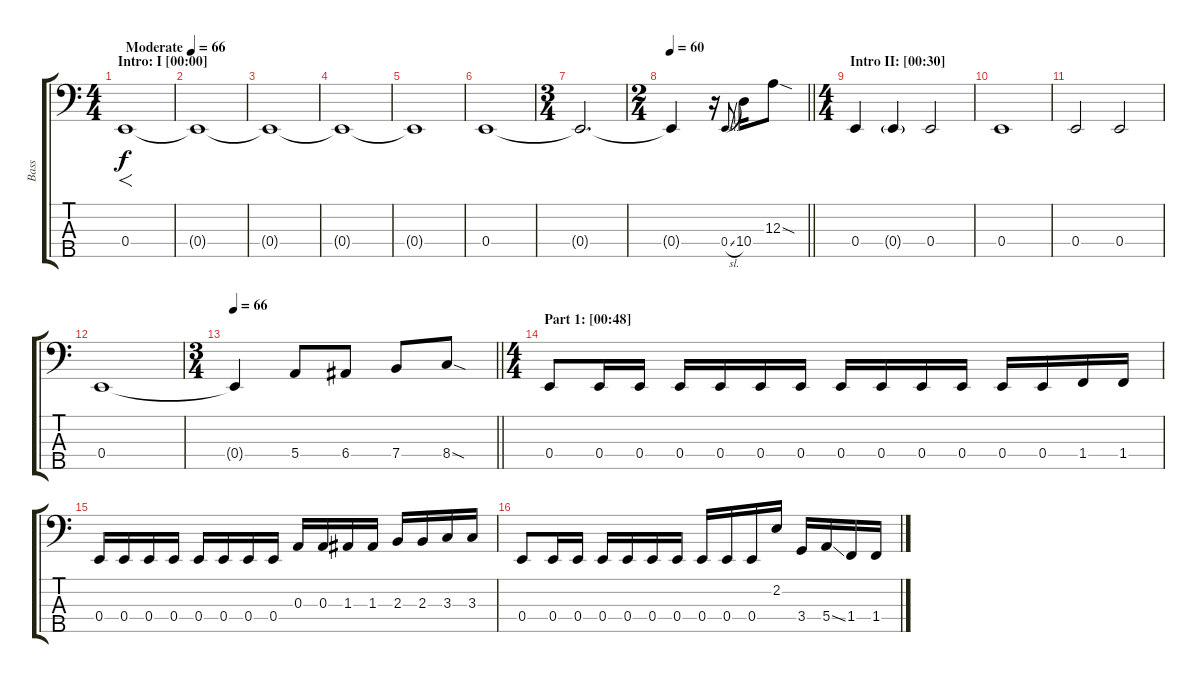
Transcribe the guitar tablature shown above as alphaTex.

\track ("Bass" "Bass") {instrument electricbasspick}
\staff {score tabs}
\tuning (G2 D2 A1 E1 B0) {hide}
\ts (4 4)
\section ("" "Intro: I [00:00]")
\tempo (66 "Moderate")
\tempo 58
\tempo (66 "Moderate")
\clef f4
\ks c
0.4.1{f dy f instrument electricbasspick} |
0.4{t}.1 |
0.4{t}.1 |
0.4{t}.1 |
0.4{t}.1 |
0.4.1 |
\ts (3 4)
0.4{t}.2{d} |
\ts (2 4)
\tempo 60
\barLineRight lightlight
0.4{t}.4 r.16 0.4{sl}.8{gr onbeat} 10.4.16 12.3{sod}.8 |
\ts (4 4)
\section ("" "Intro II: [00:30]")
0.4.4 0.4{g}.4 0.4.2 |
0.4.1 |
0.4.2 0.4.2 |
0.4.1 |
\ts (3 4)
\tempo 66
\barLineRight lightlight
0.4{t}.4 5.4.8 6.4.8 7.4.8 8.4{sod}.8 |
\ts (4 4)
\section ("" "Part 1: [00:48]")
0.4.8 0.4.16 0.4.16 0.4.16 0.4.16 0.4.16 0.4.16 0.4.16 0.4.16 0.4.16 0.4.16 0.4.16 0.4.16 1.4.16 1.4.16 |
0.4.16 0.4.16 0.4.16 0.4.16 0.4.16 0.4.16 0.4.16 0.4.16 0.3.16 0.3.16 1.3.16 1.3.16 2.3.16 2.3.16 3.3.16 3.3.16 |
0.4.8 0.4.16 0.4.16 0.4.16 0.4.16 0.4.16 0.4.16 0.4.16 0.4.16 0.4.16 2.2.16 3.4.16 5.4{ss}.16 1.4.16 1.4.16
